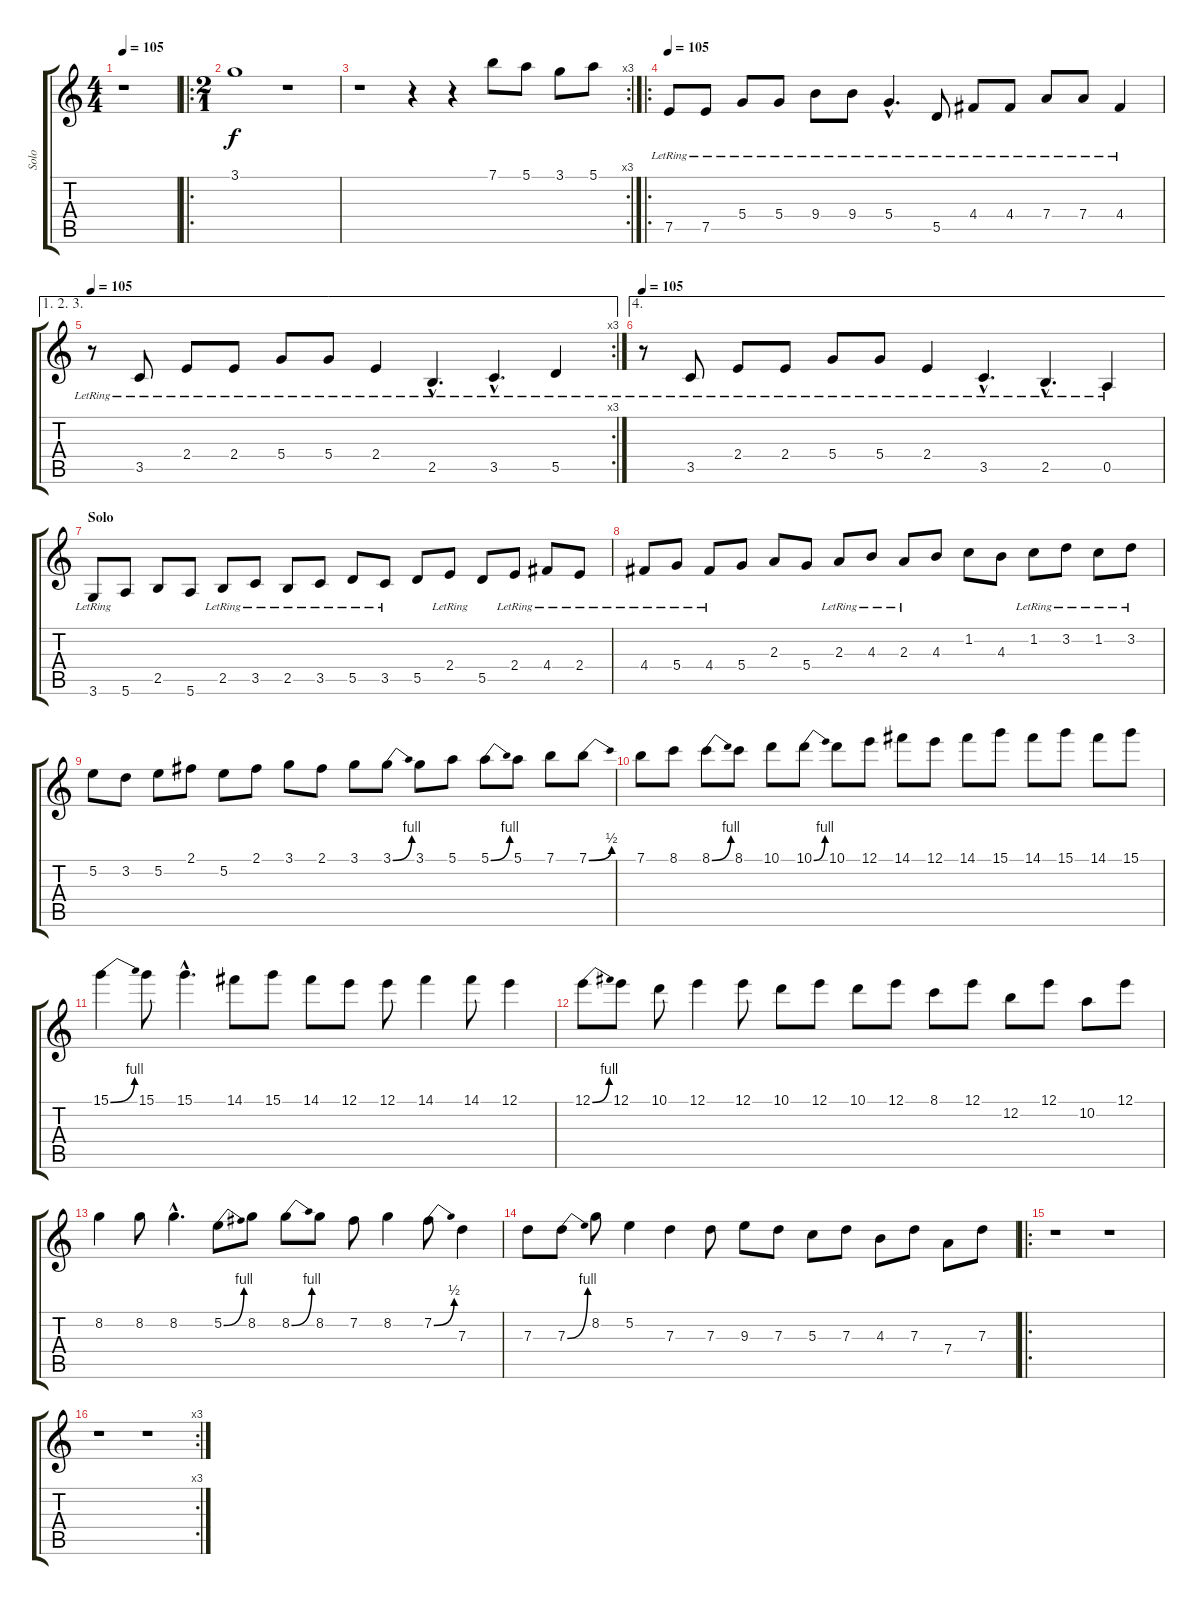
\track ("Solo" "Solo") {instrument acousticguitarsteel}
\staff {score tabs}
\tuning (E4 B3 G3 D3 A2 E2) {hide}
\ts (4 4)
\tempo 105
\tempo 104
\tempo 105
\clef g2
\ks c
r.1{dy f volume 16 instrument acousticguitarsteel} |
\ro
\ts (2 1)
3.1.1{volume 11 instrument acousticguitarnylon} r.1 |
\rc 3
r.1 r.4 r.4 7.1.8 5.1.8 3.1.8 5.1.8 |
\ro
\tempo 105
7.5{lr}.8{volume 14 instrument electricguitarmuted} 7.5{lr}.8 5.4{lr}.8 5.4{lr}.8 9.4{lr}.8 9.4{lr}.8 5.4{hac lr}.4{d} 5.5{lr}.8 4.4{lr}.8 4.4{lr}.8 7.4{lr}.8 7.4{lr}.8 4.4{lr}.4 |
\ae (1 2 3)
\rc 3
\tempo 105
r.8 3.5{lr}.8 2.4{lr}.8 2.4{lr}.8 5.4{lr}.8 5.4{lr}.8 2.4{lr}.4 2.5{hac lr}.4{d} 3.5{hac lr}.4{d} 5.5{lr}.4 |
\ae 4
\tempo 105
r.8 3.5{lr}.8 2.4{lr}.8 2.4{lr}.8 5.4{lr}.8 5.4{lr}.8 2.4{lr}.4 3.5{hac lr}.4{d} 2.5{hac lr}.4{d} 0.5{lr}.4 |
\section ("" "Solo")
3.6{lr}.8{volume 16 instrument acousticguitarsteel} 5.6.8 2.5.8 5.6.8 2.5{lr}.8 3.5{lr}.8 2.5{lr}.8 3.5{lr}.8 5.5{lr}.8 3.5{lr}.8 5.5.8 2.4{lr}.8 5.5.8 2.4{lr}.8 4.4{lr}.8 2.4{lr}.8 |
4.4{lr}.8 5.4{lr}.8 4.4{lr}.8 5.4.8 2.3.8 5.4.8 2.3{lr}.8 4.3{lr}.8 2.3{lr}.8 4.3.8 1.2.8 4.3.8 1.2{lr}.8 3.2{lr}.8 1.2{lr}.8 3.2{lr}.8 |
5.2.8 3.2.8 5.2.8 2.1.8 5.2.8 2.1.8 3.1.8 2.1.8 3.1.8 3.1{be (bend 0 0 60 4)}.8 3.1.8 5.1.8 5.1{be (bend 0 0 60 4)}.8 5.1.8 7.1.8 7.1{be (bend 0 0 60 2)}.8 |
7.1.8 8.1.8 8.1{be (bend 0 0 60 4)}.8 8.1.8 10.1.8 10.1{be (bend 0 0 60 4)}.8 10.1.8 12.1.8 14.1.8 12.1.8 14.1.8 15.1.8 14.1.8 15.1.8 14.1.8 15.1.8 |
15.1{be (bend 0 0 60 4)}.4 15.1.8 15.1{hac}.4{d} 14.1.8 15.1.8 14.1.8 12.1.8 12.1.8 14.1.4 14.1.8 12.1.4 |
12.1{be (bend 0 0 60 4)}.8 12.1.8 10.1.8 12.1.4 12.1.8 10.1.8 12.1.8 10.1.8 12.1.8 8.1.8 12.1.8 12.2.8 12.1.8 10.2.8 12.1.8 |
8.2.4 8.2.8 8.2{hac}.4{d} 5.2{be (bend 0 0 60 4)}.8 8.2.8 8.2{be (bend 0 0 60 4)}.8 8.2.8 7.2.8 8.2.4 7.2{be (bend 0 0 60 2)}.8 7.3.4 |
7.3.8 7.3{be (bend 0 0 60 4)}.8 8.2.8 5.2.4 7.3.4 7.3.8 9.3.8 7.3.8 5.3.8 7.3.8 4.3.8 7.3.8 7.4.8 7.3.8 |
\ro
r.1 r.1 |
\rc 3
r.1 r.1
